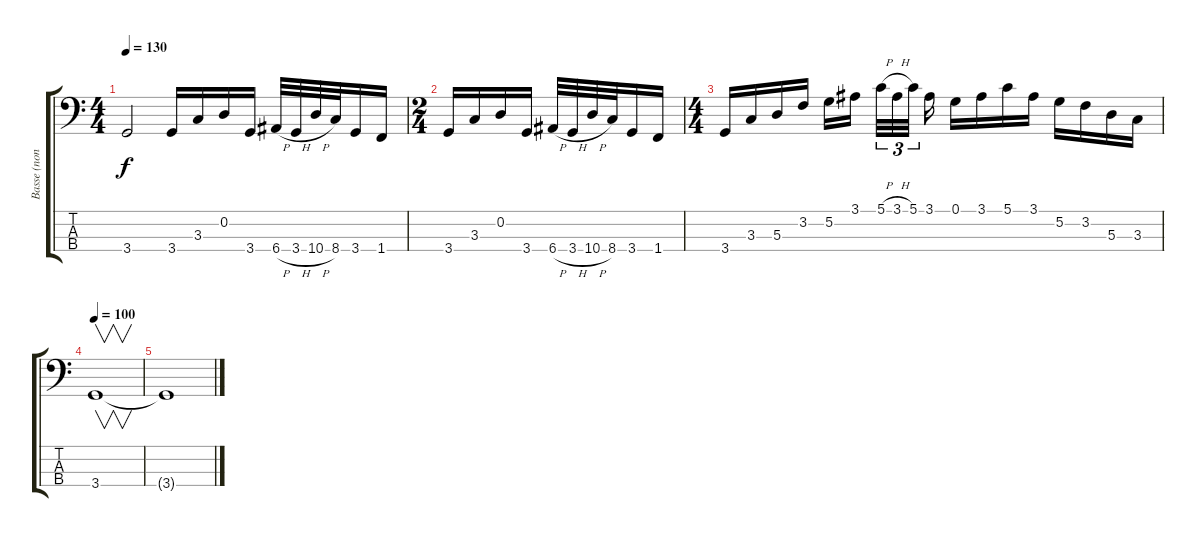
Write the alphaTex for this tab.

\track ("Basse (non finie)" "Basse (non") {instrument electricbassfinger}
\staff {score tabs}
\tuning (G2 D2 A1 E1) {hide}
\ts (4 4)
\tempo 130
\clef f4
\ks c
3.4.2{dy f} 3.4.16 3.3.16 0.2.16 3.4.16 6.4{h}.32 3.4{h}.32 10.4{h}.32 8.4.32 3.4.16 1.4.16 |
\ts (2 4)
3.4.16 3.3.16 0.2.16 3.4.16 6.4{h}.32 3.4{h}.32 10.4{h}.32 8.4.32 3.4.16 1.4.16 |
\ts (4 4)
3.4.16 3.3.16 5.3.16 3.2.16 5.2.16 3.1.16 5.1{h}.32{tu (3 2)} 3.1{h}.32{tu (3 2)} 5.1.32{tu (3 2)} 3.1.16 0.1.16 3.1.16 5.1.16 3.1.16 5.2.16 3.2.16 5.3.16 3.3.16 |
\tempo 100
3.4.1{v} |
3.4{t}.1
